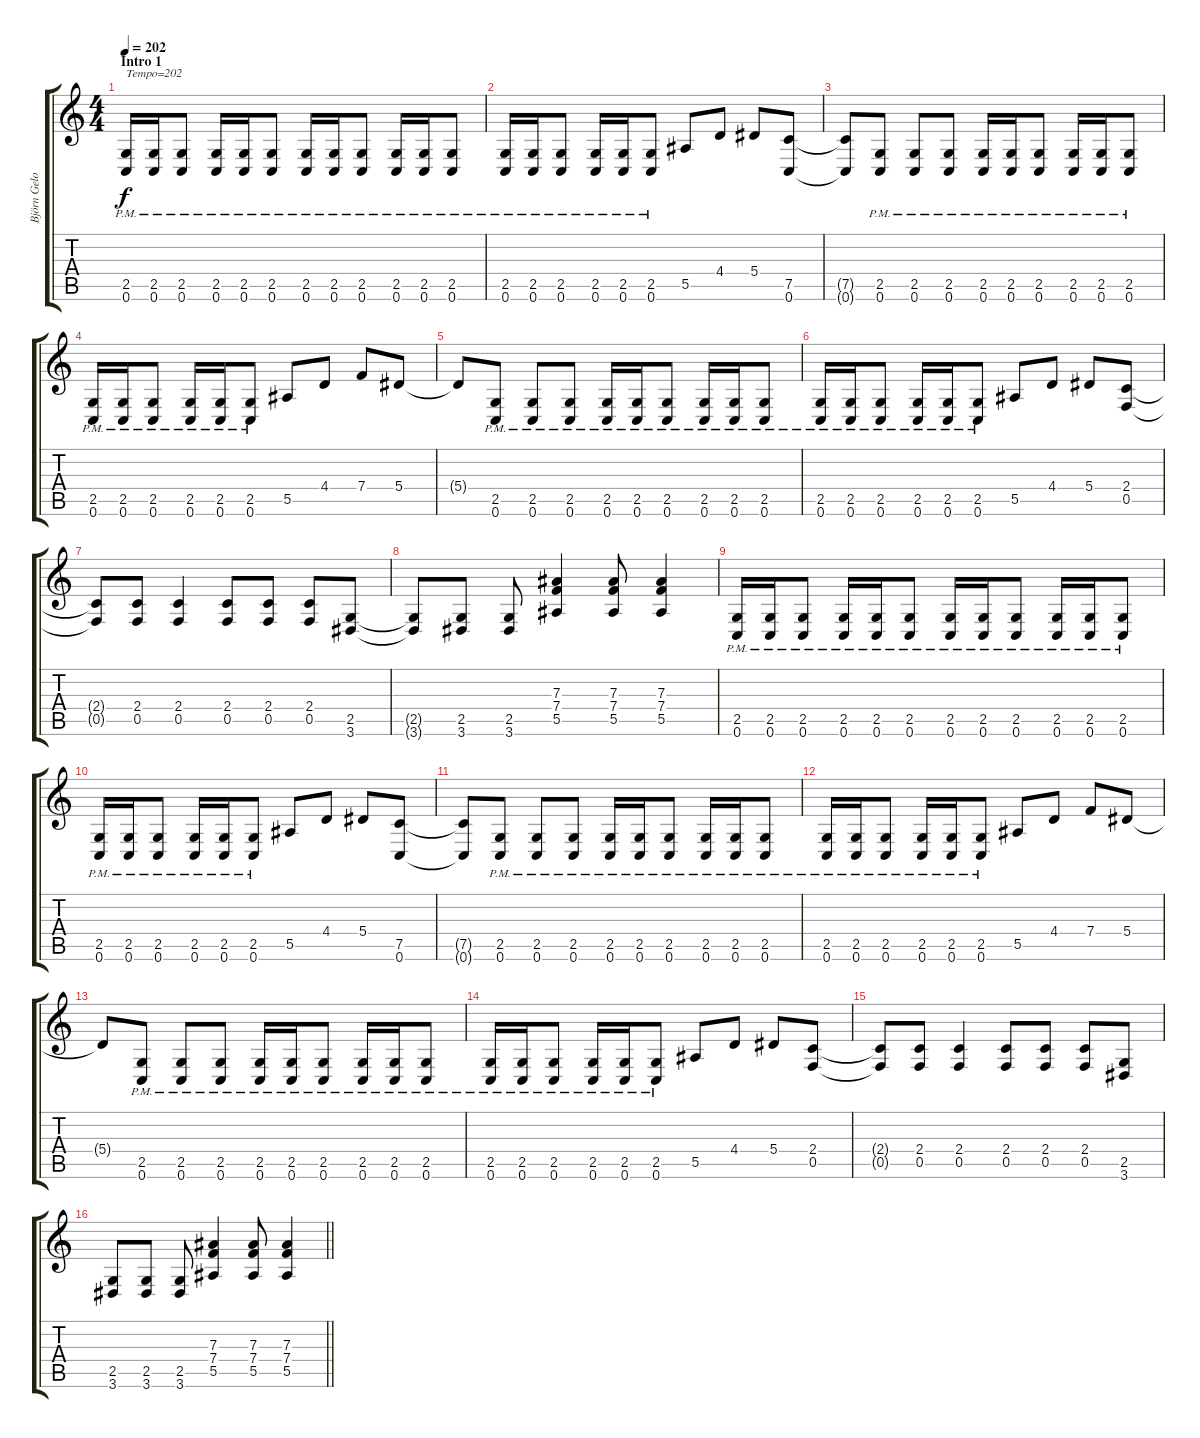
\track ("Björn Gelotte" "Björn Gelo") {instrument distortionguitar}
\staff {score tabs}
\tuning (C4 G3 Eb3 Bb2 F2 C2) {hide}
\ts (4 4)
\section ("" "Intro 1")
\tempo 202
\clef g2
\ks c
(2.5{pm} 0.6{pm}).16{txt "Tempo=202" dy f instrument distortionguitar} (2.5{pm} 0.6{pm}).16 (2.5{pm} 0.6{pm}).8 (2.5{pm} 0.6{pm}).16 (2.5{pm} 0.6{pm}).16 (2.5{pm} 0.6{pm}).8 (2.5{pm} 0.6{pm}).16 (2.5{pm} 0.6{pm}).16 (2.5{pm} 0.6{pm}).8 (2.5{pm} 0.6{pm}).16 (2.5{pm} 0.6{pm}).16 (2.5{pm} 0.6{pm}).8 |
(2.5{pm} 0.6{pm}).16 (2.5{pm} 0.6{pm}).16 (2.5{pm} 0.6{pm}).8 (2.5{pm} 0.6{pm}).16 (2.5{pm} 0.6{pm}).16 (2.5{pm} 0.6{pm}).8 5.5.8 4.4.8 5.4.8 (7.5 0.6).8 |
(7.5{t} 0.6{t}).8 (2.5{pm} 0.6{pm}).8 (2.5{pm} 0.6{pm}).8 (2.5{pm} 0.6{pm}).8 (2.5{pm} 0.6{pm}).16 (2.5{pm} 0.6{pm}).16 (2.5{pm} 0.6{pm}).8 (2.5{pm} 0.6{pm}).16 (2.5{pm} 0.6{pm}).16 (2.5{pm} 0.6{pm}).8 |
(2.5{pm} 0.6{pm}).16 (2.5{pm} 0.6{pm}).16 (2.5{pm} 0.6{pm}).8 (2.5{pm} 0.6{pm}).16 (2.5{pm} 0.6{pm}).16 (2.5{pm} 0.6{pm}).8 5.5.8 4.4.8 7.4.8 5.4.8 |
5.4{t}.8 (2.5{pm} 0.6{pm}).8 (2.5{pm} 0.6{pm}).8 (2.5{pm} 0.6{pm}).8 (2.5{pm} 0.6{pm}).16 (2.5{pm} 0.6{pm}).16 (2.5{pm} 0.6{pm}).8 (2.5{pm} 0.6{pm}).16 (2.5{pm} 0.6{pm}).16 (2.5{pm} 0.6{pm}).8 |
(2.5{pm} 0.6{pm}).16 (2.5{pm} 0.6{pm}).16 (2.5{pm} 0.6{pm}).8 (2.5{pm} 0.6{pm}).16 (2.5{pm} 0.6{pm}).16 (2.5{pm} 0.6{pm}).8 5.5.8 4.4.8 5.4.8 (2.4 0.5).8 |
(2.4{t} 0.5{t}).8 (2.4 0.5).8 (2.4 0.5).4 (2.4 0.5).8 (2.4 0.5).8 (2.4 0.5).8 (2.5 3.6).8 |
(2.5{t} 3.6{t}).8 (2.5 3.6).8 (2.5 3.6).8 (7.3 7.4 5.5).4 (7.3 7.4 5.5).8 (7.3 7.4 5.5).4 |
(2.5{pm} 0.6{pm}).16 (2.5{pm} 0.6{pm}).16 (2.5{pm} 0.6{pm}).8 (2.5{pm} 0.6{pm}).16 (2.5{pm} 0.6{pm}).16 (2.5{pm} 0.6{pm}).8 (2.5{pm} 0.6{pm}).16 (2.5{pm} 0.6{pm}).16 (2.5{pm} 0.6{pm}).8 (2.5{pm} 0.6{pm}).16 (2.5{pm} 0.6{pm}).16 (2.5{pm} 0.6{pm}).8 |
(2.5{pm} 0.6{pm}).16 (2.5{pm} 0.6{pm}).16 (2.5{pm} 0.6{pm}).8 (2.5{pm} 0.6{pm}).16 (2.5{pm} 0.6{pm}).16 (2.5{pm} 0.6{pm}).8 5.5.8 4.4.8 5.4.8 (7.5 0.6).8 |
(7.5{t} 0.6{t}).8 (2.5{pm} 0.6{pm}).8 (2.5{pm} 0.6{pm}).8 (2.5{pm} 0.6{pm}).8 (2.5{pm} 0.6{pm}).16 (2.5{pm} 0.6{pm}).16 (2.5{pm} 0.6{pm}).8 (2.5{pm} 0.6{pm}).16 (2.5{pm} 0.6{pm}).16 (2.5{pm} 0.6{pm}).8 |
(2.5{pm} 0.6{pm}).16 (2.5{pm} 0.6{pm}).16 (2.5{pm} 0.6{pm}).8 (2.5{pm} 0.6{pm}).16 (2.5{pm} 0.6{pm}).16 (2.5{pm} 0.6{pm}).8 5.5.8 4.4.8 7.4.8 5.4.8 |
5.4{t}.8 (2.5{pm} 0.6{pm}).8 (2.5{pm} 0.6{pm}).8 (2.5{pm} 0.6{pm}).8 (2.5{pm} 0.6{pm}).16 (2.5{pm} 0.6{pm}).16 (2.5{pm} 0.6{pm}).8 (2.5{pm} 0.6{pm}).16 (2.5{pm} 0.6{pm}).16 (2.5{pm} 0.6{pm}).8 |
(2.5{pm} 0.6{pm}).16 (2.5{pm} 0.6{pm}).16 (2.5{pm} 0.6{pm}).8 (2.5{pm} 0.6{pm}).16 (2.5{pm} 0.6{pm}).16 (2.5{pm} 0.6{pm}).8 5.5.8 4.4.8 5.4.8 (2.4 0.5).8 |
(2.4{t} 0.5{t}).8 (2.4 0.5).8 (2.4 0.5).4 (2.4 0.5).8 (2.4 0.5).8 (2.4 0.5).8 (2.5 3.6).8 |
\barLineRight lightlight
(2.5 3.6).8 (2.5 3.6).8 (2.5 3.6).8 (7.3 7.4 5.5).4 (7.3 7.4 5.5).8 (7.3 7.4 5.5).4
